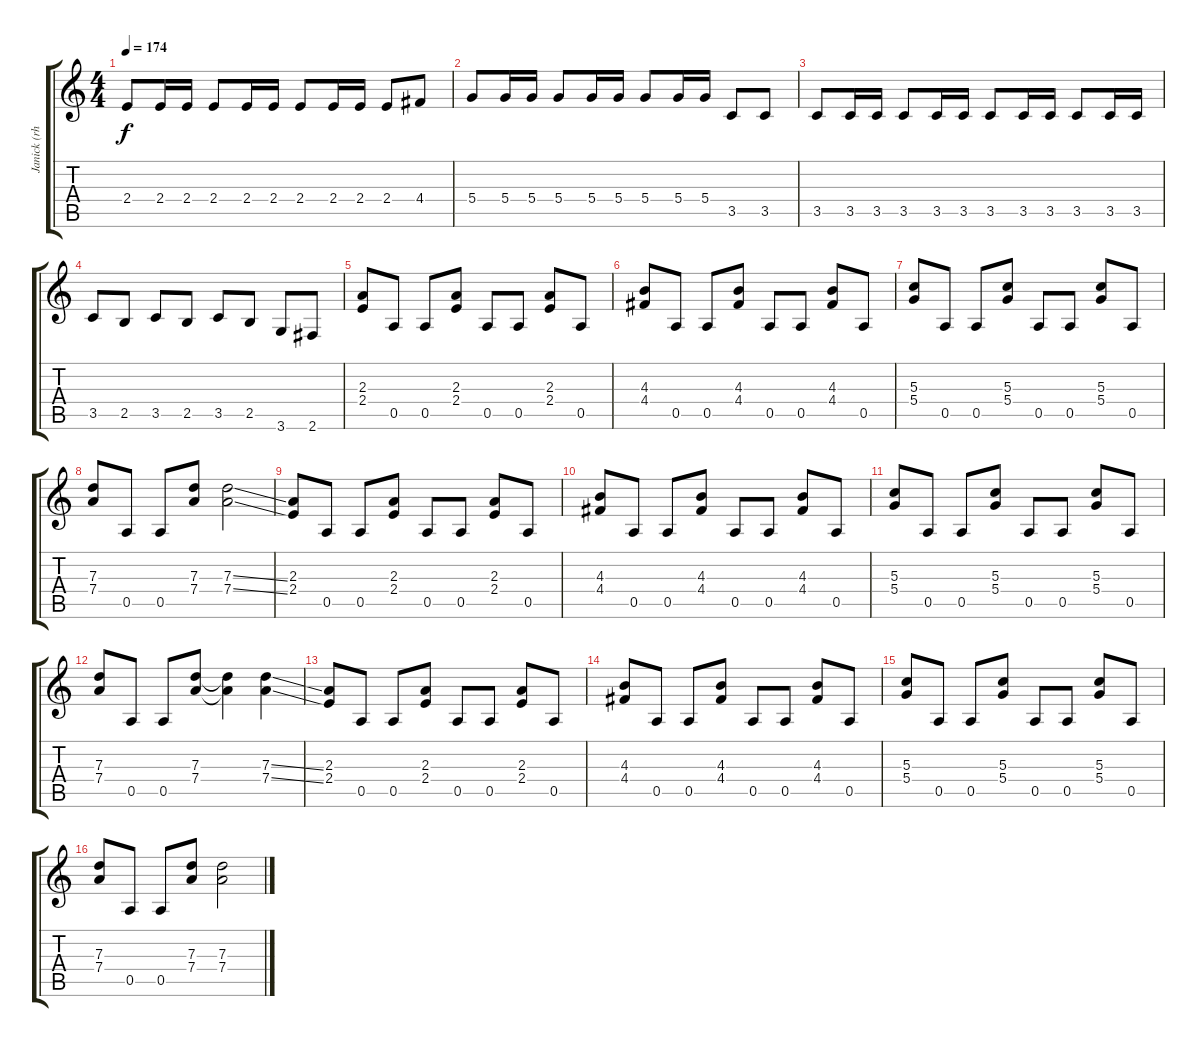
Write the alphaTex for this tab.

\track ("Janick (rhy. guitar)" "Janick (rh") {instrument distortionguitar}
\staff {score tabs}
\tuning (E4 B3 G3 D3 A2 E2) {hide}
\ts (4 4)
\tempo 174
\clef g2
\ks c
2.4.8{dy f} 2.4.16 2.4.16 2.4.8 2.4.16 2.4.16 2.4.8 2.4.16 2.4.16 2.4.8 4.4.8 |
5.4.8 5.4.16 5.4.16 5.4.8 5.4.16 5.4.16 5.4.8 5.4.16 5.4.16 3.5.8 3.5.8 |
3.5.8 3.5.16 3.5.16 3.5.8 3.5.16 3.5.16 3.5.8 3.5.16 3.5.16 3.5.8 3.5.16 3.5.16 |
3.5.8 2.5.8 3.5.8 2.5.8 3.5.8 2.5.8 3.6.8 2.6.8 |
(2.3 2.4).8 0.5.8 0.5.8 (2.3 2.4).8 0.5.8 0.5.8 (2.3 2.4).8 0.5.8 |
(4.3 4.4).8 0.5.8 0.5.8 (4.3 4.4).8 0.5.8 0.5.8 (4.3 4.4).8 0.5.8 |
(5.3 5.4).8 0.5.8 0.5.8 (5.3 5.4).8 0.5.8 0.5.8 (5.3 5.4).8 0.5.8 |
(7.3 7.4).8 0.5.8 0.5.8 (7.3 7.4).8 (7.3{ss} 7.4{ss}).2 |
(2.3 2.4).8 0.5.8 0.5.8 (2.3 2.4).8 0.5.8 0.5.8 (2.3 2.4).8 0.5.8 |
(4.3 4.4).8 0.5.8 0.5.8 (4.3 4.4).8 0.5.8 0.5.8 (4.3 4.4).8 0.5.8 |
(5.3 5.4).8 0.5.8 0.5.8 (5.3 5.4).8 0.5.8 0.5.8 (5.3 5.4).8 0.5.8 |
(7.3 7.4).8 0.5.8 0.5.8 (7.3 7.4).8 (7.3{t} 7.4{t}).4 (7.3{ss} 7.4{ss}).4 |
(2.3 2.4).8 0.5.8 0.5.8 (2.3 2.4).8 0.5.8 0.5.8 (2.3 2.4).8 0.5.8 |
(4.3 4.4).8 0.5.8 0.5.8 (4.3 4.4).8 0.5.8 0.5.8 (4.3 4.4).8 0.5.8 |
(5.3 5.4).8 0.5.8 0.5.8 (5.3 5.4).8 0.5.8 0.5.8 (5.3 5.4).8 0.5.8 |
(7.3 7.4).8 0.5.8 0.5.8 (7.3 7.4).8 (7.3{ss} 7.4{ss}).2
